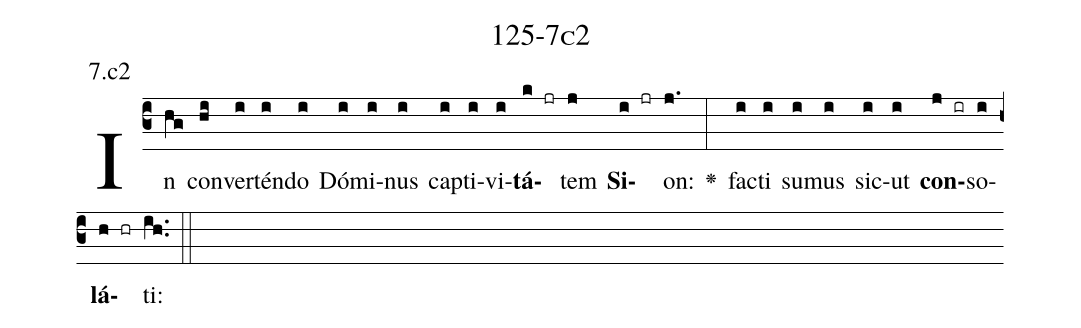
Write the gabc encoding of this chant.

name: 125-7c2;
annotation: 7.c2;
%%
(c3)In(hg) con(hi)ver(i)tén(i)do(i) Dó(i)mi(i)nus(i) cap(i)ti(i)vi(i)<b>tá</b>(k jr)tem(j) <b>Si</b>(i jr)on:(j.) <v>\greheightstar</v>(:) fac(i)ti(i) su(i)mus(i) sic(i)ut(i) <b>con</b>(j ir)so(i)<b>lá</b>(h hr)ti:(ih..) (::)


%E(i) u(i) o(j) u(i) a(h) e.(ih..) (::)
